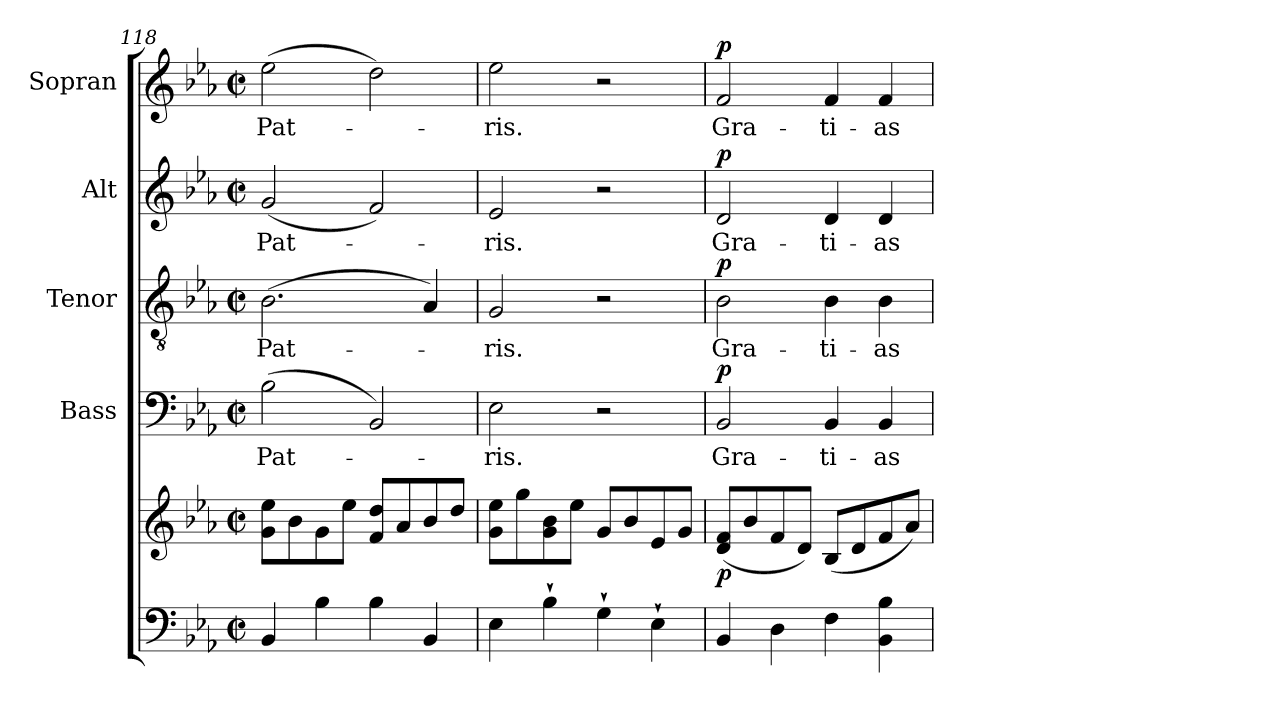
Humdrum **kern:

**kern	**kern	**dynam	**kern	**text	**dynam	**kern	**text	**dynam	**kern	**text	**dynam	**kern	**text	**dynam
*part5	*part5	*part5	*part4	*part4	*part4	*part3	*part3	*part3	*part2	*part2	*part2	*part1	*part1	*part1
*staff6	*staff5	*staff5/6	*staff4	*staff4	*staff4	*staff3	*staff3	*staff3	*staff2	*staff2	*staff2	*staff1	*staff1	*staff1
*	*	*	*I"Bass	*	*	*I"Tenor	*	*	*I"Alt	*	*	*I"Sopran	*	*
*	*	*	*I'B.	*	*	*I'T.	*	*	*I'A.	*	*	*I'S.	*	*
*clefF4	*clefG2	*	*clefF4	*	*	*clefGv2	*	*	*clefG2	*	*	*clefG2	*	*
*k[b-e-a-]	*k[b-e-a-]	*	*k[b-e-a-]	*	*	*k[b-e-a-]	*	*	*k[b-e-a-]	*	*	*k[b-e-a-]	*	*
*E-:	*E-:	*	*E-:	*	*	*E-:	*	*	*E-:	*	*	*E-:	*	*
*M2/2	*M2/2	*	*M2/2	*	*	*M2/2	*	*	*M2/2	*	*	*M2/2	*	*
*met(c|)	*met(c|)	*	*met(c|)	*	*	*met(c|)	*	*	*met(c|)	*	*	*met(c|)	*	*
=118	=118	=118	=118	=118	=118	=118	=118	=118	=118	=118	=118	=118	=118	=118
!	!	!	!	!LO:LY:b	!	!	!LO:LY:b	!	!	!LO:LY:b	!	!	!LO:LY:b	!
4BB-/	8g\ 8ee-\L	.	(>2B-\	Pat-	.	(>2.B-\	Pat-	.	(<2g/	Pat-	.	(>2ee-\	Pat-	.
.	8b-\	.	.	.	.	.	.	.	.	.	.	.	.	.
4B-\	8g\	.	.	.	.	.	.	.	.	.	.	.	.	.
.	8ee-\J	.	.	.	.	.	.	.	.	.	.	.	.	.
4B-\	8f/ 8dd/L	.	2BB-/)	.	.	.	.	.	2f/)	.	.	2dd\)	.	.
.	8a-/	.	.	.	.	.	.	.	.	.	.	.	.	.
4BB-/	8b-/	.	.	.	.	4A-/)	.	.	.	.	.	.	.	.
.	8dd/J	.	.	.	.	.	.	.	.	.	.	.	.	.
!!LO:PB:g=z
=119	=119	=119	=119	=119	=119	=119	=119	=119	=119	=119	=119	=119	=119	=119
!	!	!	!	!LO:LY:b	!	!	!LO:LY:b	!	!	!LO:LY:b	!	!	!LO:LY:b	!
4E-\	8g\ 8ee-\L	.	2E-\	-ris.	.	2G/	-ris.	.	2e-/	-ris.	.	2ee-\	-ris.	.
.	8gg\	.	.	.	.	.	.	.	.	.	.	.	.	.
4B-`>\	8g\ 8b-\	.	.	.	.	.	.	.	.	.	.	.	.	.
.	8ee-\J	.	.	.	.	.	.	.	.	.	.	.	.	.
4G`>\	8g/L	.	2r	.	.	2r	.	.	2r	.	.	2r	.	.
.	8b-/	.	.	.	.	.	.	.	.	.	.	.	.	.
4E-`>\	8e-/	.	.	.	.	.	.	.	.	.	.	.	.	.
.	8g/J	.	.	.	.	.	.	.	.	.	.	.	.	.
=120	=120	=120	=120	=120	=120	=120	=120	=120	=120	=120	=120	=120	=120	=120
!	!	!LO:DY:b	!	!LO:LY:b	!LO:DY:a	!	!LO:LY:b	!LO:DY:a	!	!LO:LY:b	!LO:DY:a	!	!LO:LY:b	!LO:DY:a
4BB-/	(<8d/ 8f/L	p	2BB-/	Gra-	p	2B-\	Gra-	p	2d/	Gra-	p	2f/	Gra-	p
.	8b-/	.	.	.	.	.	.	.	.	.	.	.	.	.
4D\	8f/	.	.	.	.	.	.	.	.	.	.	.	.	.
.	8d/J)	.	.	.	.	.	.	.	.	.	.	.	.	.
!	!	!	!	!LO:LY:b	!	!	!LO:LY:b	!	!	!LO:LY:b	!	!	!LO:LY:b	!
4F\	(<8B-/L	.	4BB-/	-ti-	.	4B-\	-ti-	.	4d/	-ti-	.	4f/	-ti-	.
.	8d/	.	.	.	.	.	.	.	.	.	.	.	.	.
!	!	!	!	!LO:LY:b	!	!	!LO:LY:b	!	!	!LO:LY:b	!	!	!LO:LY:b	!
4BB-\ 4B-\	8f/	.	4BB-/	-as	.	4B-\	-as	.	4d/	-as	.	4f/	-as	.
.	8a-/J)	.	.	.	.	.	.	.	.	.	.	.	.	.
=	=	=	=	=	=	=	=	=	=	=	=	=	=	=
*-	*-	*-	*-	*-	*-	*-	*-	*-	*-	*-	*-	*-	*-	*-
